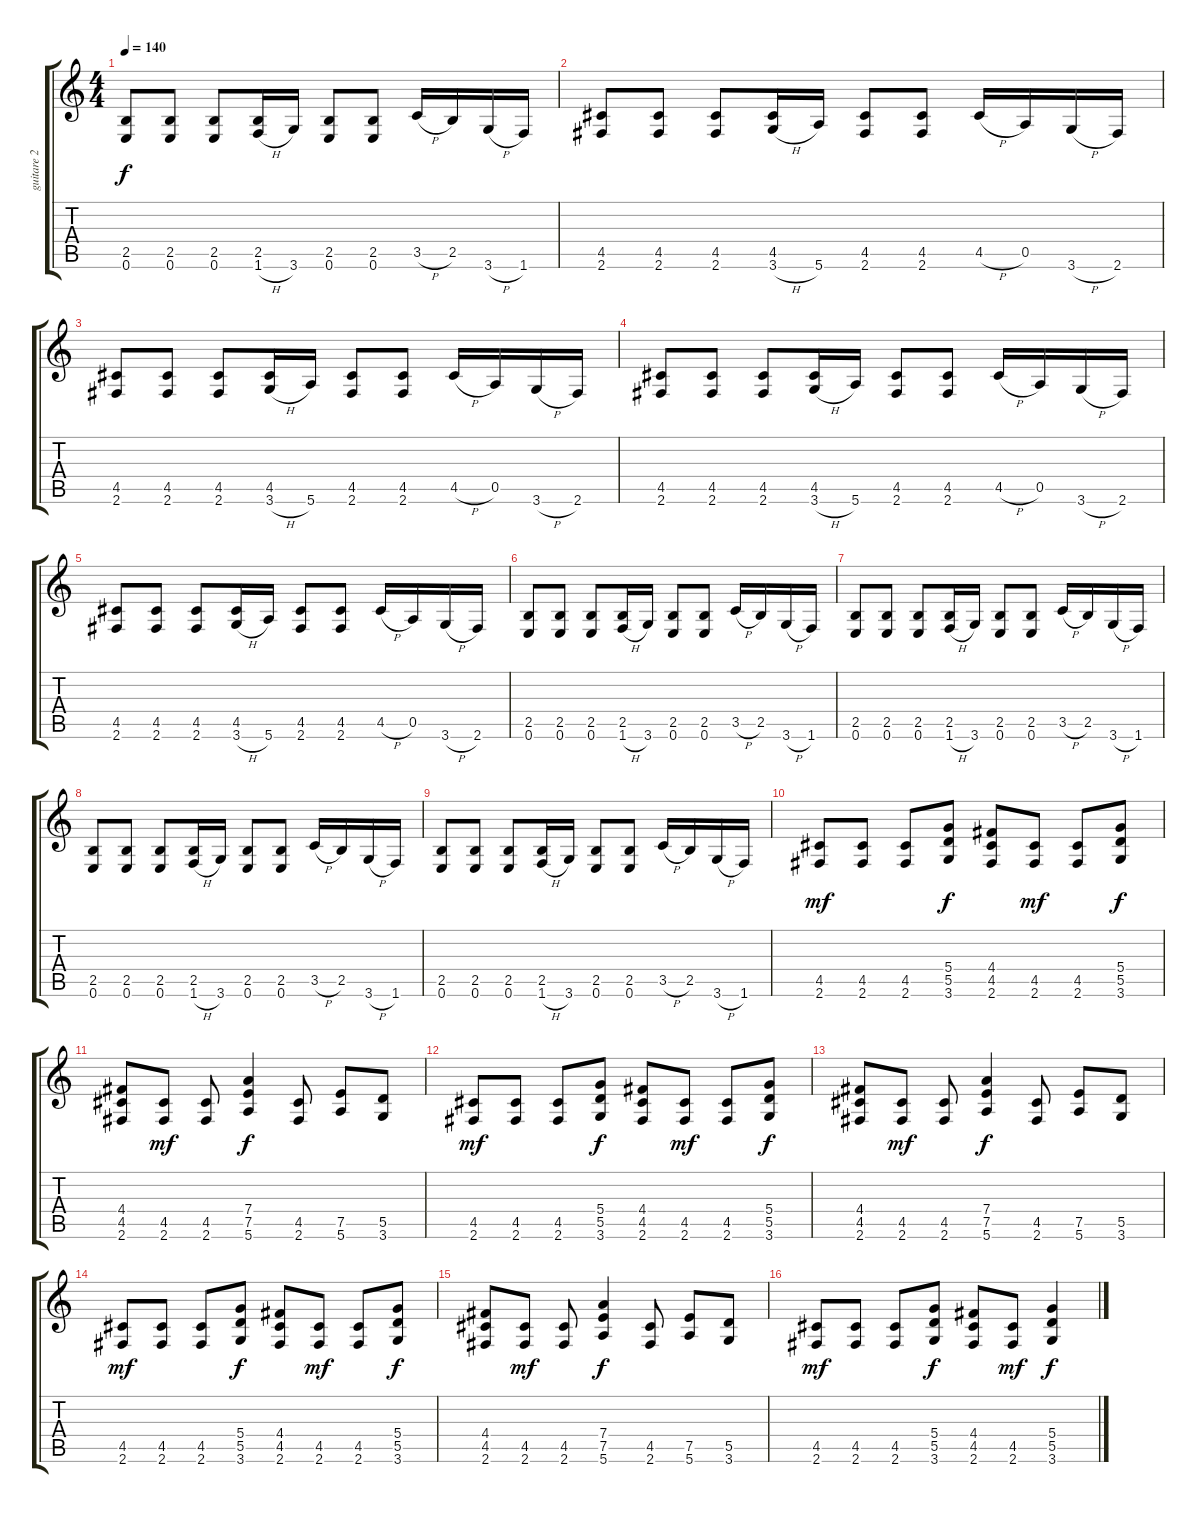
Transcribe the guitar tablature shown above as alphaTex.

\track ("guitare 2" "guitare 2") {instrument overdrivenguitar}
\staff {score tabs}
\tuning (E4 B3 G3 D3 A2 E2) {hide}
\ts (4 4)
\tempo 140
\clef g2
\ks c
(2.5 0.6).8{dy f} (2.5 0.6).8 (2.5 0.6).8 (2.5 1.6{h}).16 3.6.16 (2.5 0.6).8 (2.5 0.6).8 3.5{h}.16 2.5.16 3.6{h}.16 1.6.16 |
(4.5 2.6).8 (4.5 2.6).8 (4.5 2.6).8 (4.5 3.6{h}).16 5.6.16 (4.5 2.6).8 (4.5 2.6).8 4.5{h}.16 0.5.16 3.6{h}.16 2.6.16 |
(4.5 2.6).8 (4.5 2.6).8 (4.5 2.6).8 (4.5 3.6{h}).16 5.6.16 (4.5 2.6).8 (4.5 2.6).8 4.5{h}.16 0.5.16 3.6{h}.16 2.6.16 |
(4.5 2.6).8 (4.5 2.6).8 (4.5 2.6).8 (4.5 3.6{h}).16 5.6.16 (4.5 2.6).8 (4.5 2.6).8 4.5{h}.16 0.5.16 3.6{h}.16 2.6.16 |
(4.5 2.6).8 (4.5 2.6).8 (4.5 2.6).8 (4.5 3.6{h}).16 5.6.16 (4.5 2.6).8 (4.5 2.6).8 4.5{h}.16 0.5.16 3.6{h}.16 2.6.16 |
(2.5 0.6).8 (2.5 0.6).8 (2.5 0.6).8 (2.5 1.6{h}).16 3.6.16 (2.5 0.6).8 (2.5 0.6).8 3.5{h}.16 2.5.16 3.6{h}.16 1.6.16 |
(2.5 0.6).8 (2.5 0.6).8 (2.5 0.6).8 (2.5 1.6{h}).16 3.6.16 (2.5 0.6).8 (2.5 0.6).8 3.5{h}.16 2.5.16 3.6{h}.16 1.6.16 |
(2.5 0.6).8 (2.5 0.6).8 (2.5 0.6).8 (2.5 1.6{h}).16 3.6.16 (2.5 0.6).8 (2.5 0.6).8 3.5{h}.16 2.5.16 3.6{h}.16 1.6.16 |
(2.5 0.6).8 (2.5 0.6).8 (2.5 0.6).8 (2.5 1.6{h}).16 3.6.16 (2.5 0.6).8 (2.5 0.6).8 3.5{h}.16 2.5.16 3.6{h}.16 1.6.16 |
(4.5 2.6).8{dy mf} (4.5 2.6).8 (4.5 2.6).8 (5.4 5.5 3.6).8{dy f} (4.4 4.5 2.6).8 (4.5 2.6).8{dy mf} (4.5 2.6).8 (5.4 5.5 3.6).8{dy f} |
(4.4 4.5 2.6).8 (4.5 2.6).8{dy mf} (4.5 2.6).8 (7.4 7.5 5.6).4{dy f} (4.5 2.6).8 (7.5 5.6).8 (5.5 3.6).8 |
(4.5 2.6).8{dy mf} (4.5 2.6).8 (4.5 2.6).8 (5.4 5.5 3.6).8{dy f} (4.4 4.5 2.6).8 (4.5 2.6).8{dy mf} (4.5 2.6).8 (5.4 5.5 3.6).8{dy f} |
(4.4 4.5 2.6).8 (4.5 2.6).8{dy mf} (4.5 2.6).8 (7.4 7.5 5.6).4{dy f} (4.5 2.6).8 (7.5 5.6).8 (5.5 3.6).8 |
(4.5 2.6).8{dy mf} (4.5 2.6).8 (4.5 2.6).8 (5.4 5.5 3.6).8{dy f} (4.4 4.5 2.6).8 (4.5 2.6).8{dy mf} (4.5 2.6).8 (5.4 5.5 3.6).8{dy f} |
(4.4 4.5 2.6).8 (4.5 2.6).8{dy mf} (4.5 2.6).8 (7.4 7.5 5.6).4{dy f} (4.5 2.6).8 (7.5 5.6).8 (5.5 3.6).8 |
(4.5 2.6).8{dy mf} (4.5 2.6).8 (4.5 2.6).8 (5.4 5.5 3.6).8{dy f} (4.4 4.5 2.6).8 (4.5 2.6).8{dy mf} (5.4 5.5 3.6).4{dy f}
